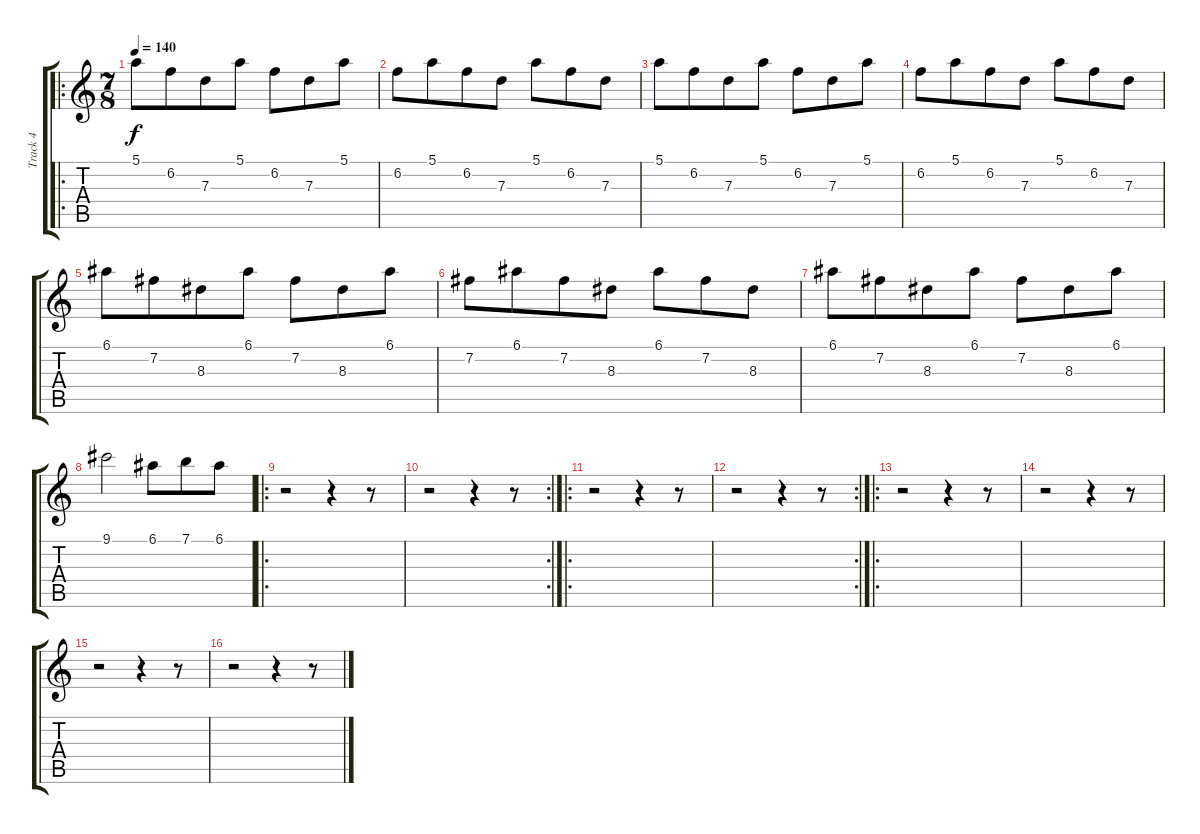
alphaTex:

\track ("Track 4" "Track 4") {instrument electricguitarjazz}
\staff {score tabs}
\tuning (E4 B3 G3 D3 A2 E2) {hide}
\ro
\ts (7 8)
\tempo 140
\clef g2
\ks c
5.1.8{dy f} 6.2.8 7.3.8 5.1.8 6.2.8 7.3.8 5.1.8 |
6.2.8 5.1.8 6.2.8 7.3.8 5.1.8 6.2.8 7.3.8 |
5.1.8 6.2.8 7.3.8 5.1.8 6.2.8 7.3.8 5.1.8 |
6.2.8 5.1.8 6.2.8 7.3.8 5.1.8 6.2.8 7.3.8 |
6.1.8 7.2.8 8.3.8 6.1.8 7.2.8 8.3.8 6.1.8 |
7.2.8 6.1.8 7.2.8 8.3.8 6.1.8 7.2.8 8.3.8 |
6.1.8 7.2.8 8.3.8 6.1.8 7.2.8 8.3.8 6.1.8 |
9.1.2 6.1.8 7.1.8 6.1.8 |
\ro
r.2 r.4 r.8 |
\rc 2
r.2 r.4 r.8 |
\ro
r.2 r.4 r.8 |
\rc 2
r.2 r.4 r.8 |
\ro
r.2 r.4 r.8 |
r.2 r.4 r.8 |
r.2 r.4 r.8 |
r.2 r.4 r.8
